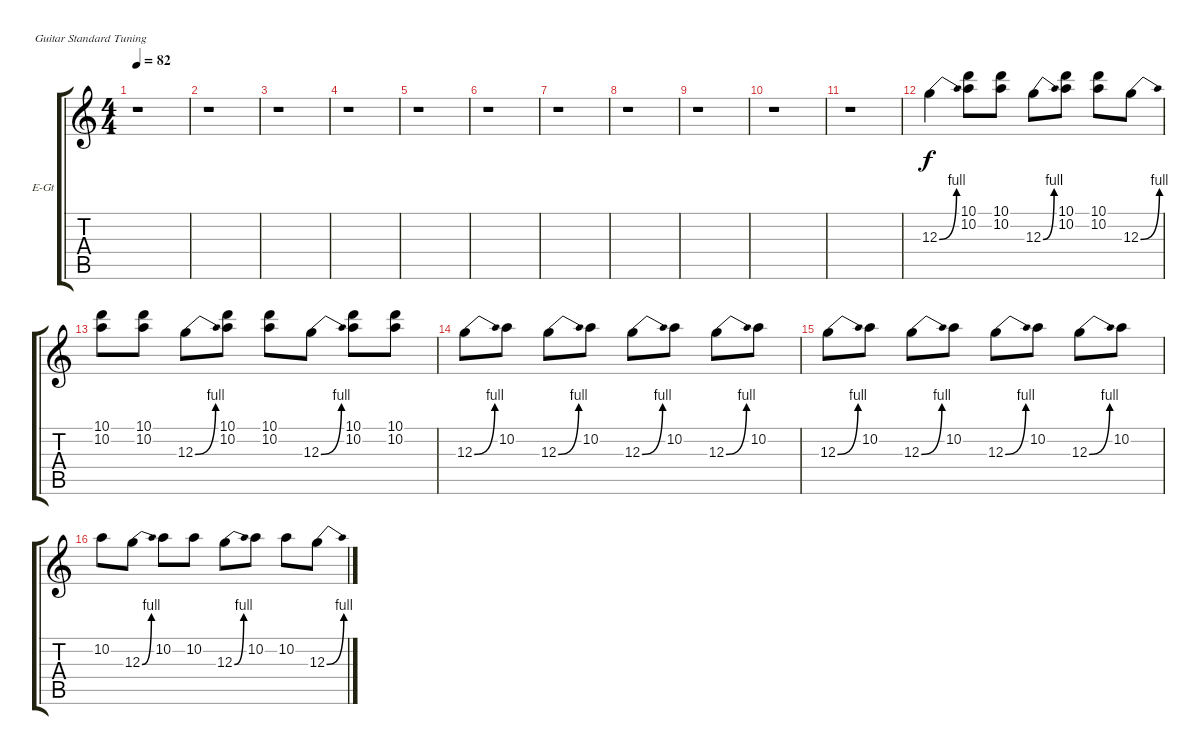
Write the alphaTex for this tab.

\bracketExtendMode groupsimilarinstruments
\firstSystemTrackNameOrientation horizontal
\otherSystemsTrackNameOrientation horizontal
\track ("Guitar 6 (solos)" "E-Gt") {instrument acousticgrandpiano}
\staff {score tabs}
\tuning (E4 B3 G3 D3 A2 E2)
\displaytranspose 12
\ts (4 4)
\tempo 82
\clef g2
\ks c
r.1{dy f} |
r.1 |
r.1 |
r.1 |
r.1 |
r.1 |
r.1 |
r.1 |
r.1 |
r.1 |
r.1 |
12.3{be (bend 0 0 60 4)}.4 (10.1 10.2).8 (10.1 10.2).8 12.3{be (bend 0 0 60 4)}.8 (10.1 10.2).8 (10.1 10.2).8 12.3{be (bend 0 0 60 4)}.8 |
(10.1 10.2).8 (10.1 10.2).8 12.3{be (bend 0 0 60 4)}.8 (10.1 10.2).8 (10.1 10.2).8 12.3{be (bend 0 0 60 4)}.8 (10.1 10.2).8 (10.1 10.2).8 |
12.3{be (bend 0 0 60 4)}.8 10.2.8 12.3{be (bend 0 0 60 4)}.8 10.2.8 12.3{be (bend 0 0 60 4)}.8 10.2.8 12.3{be (bend 0 0 60 4)}.8 10.2.8 |
12.3{be (bend 0 0 60 4)}.8 10.2.8 12.3{be (bend 0 0 60 4)}.8 10.2.8 12.3{be (bend 0 0 60 4)}.8 10.2.8 12.3{be (bend 0 0 60 4)}.8 10.2.8 |
10.2.8 12.3{be (bend 0 0 60 4)}.8 10.2.8 10.2.8 12.3{be (bend 0 0 60 4)}.8 10.2.8 10.2.8 12.3{be (bend 0 0 60 4)}.8
